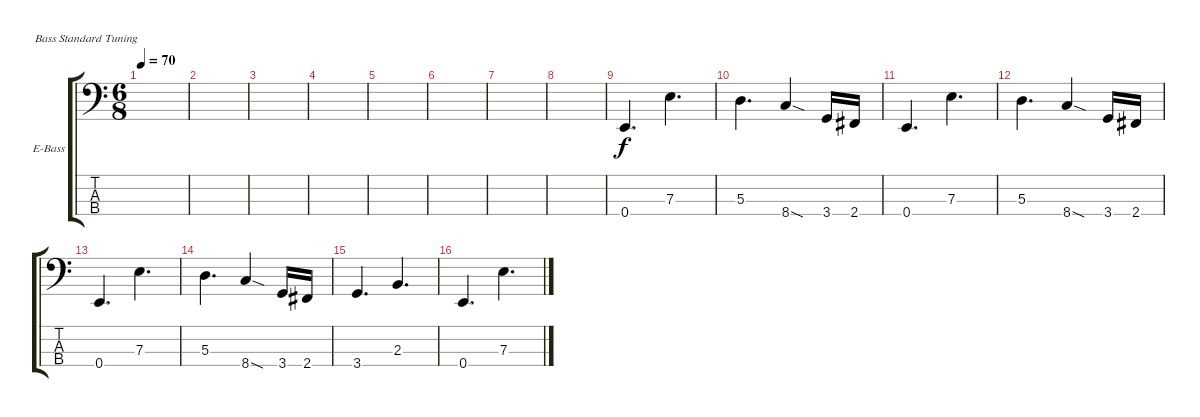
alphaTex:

\defaultSystemsLayout 4
\bracketExtendMode groupsimilarinstruments
\firstSystemTrackNameOrientation horizontal
\otherSystemsTrackNameOrientation horizontal
\track ("Electric Bass" "E-Bass") {instrument electricbassfinger}
\staff {score tabs}
\tuning (G2 D2 A1 E1)
\ts (6 8)
\tempo 70
\clef f4
\scale
0.333333
\ks c
|
\scale
0.333333 |
\scale
0.333333 |
\scale
0.333333 |
\scale
0.333333 |
\scale
0.333333 |
\scale
0.333333 |
\scale
0.333333 |
\scale
0.333333 0.4.4{d} 7.3.4{d} |
\scale
0.333333 5.3.4{d} 8.4{sod}.4 3.4.16 2.4.16 |
\scale
0.333333 0.4.4{d} 7.3.4{d} |
\scale
0.333333 5.3.4{d} 8.4{sod}.4 3.4.16 2.4.16 |
\scale
0.333333 0.4.4{d} 7.3.4{d} |
\scale
0.333333 5.3.4{d} 8.4{sod}.4 3.4.16 2.4.16 |
\scale
0.333333 3.4.4{d} 2.3.4{d} |
\scale
0.333333 0.4.4{d} 7.3.4{d}
